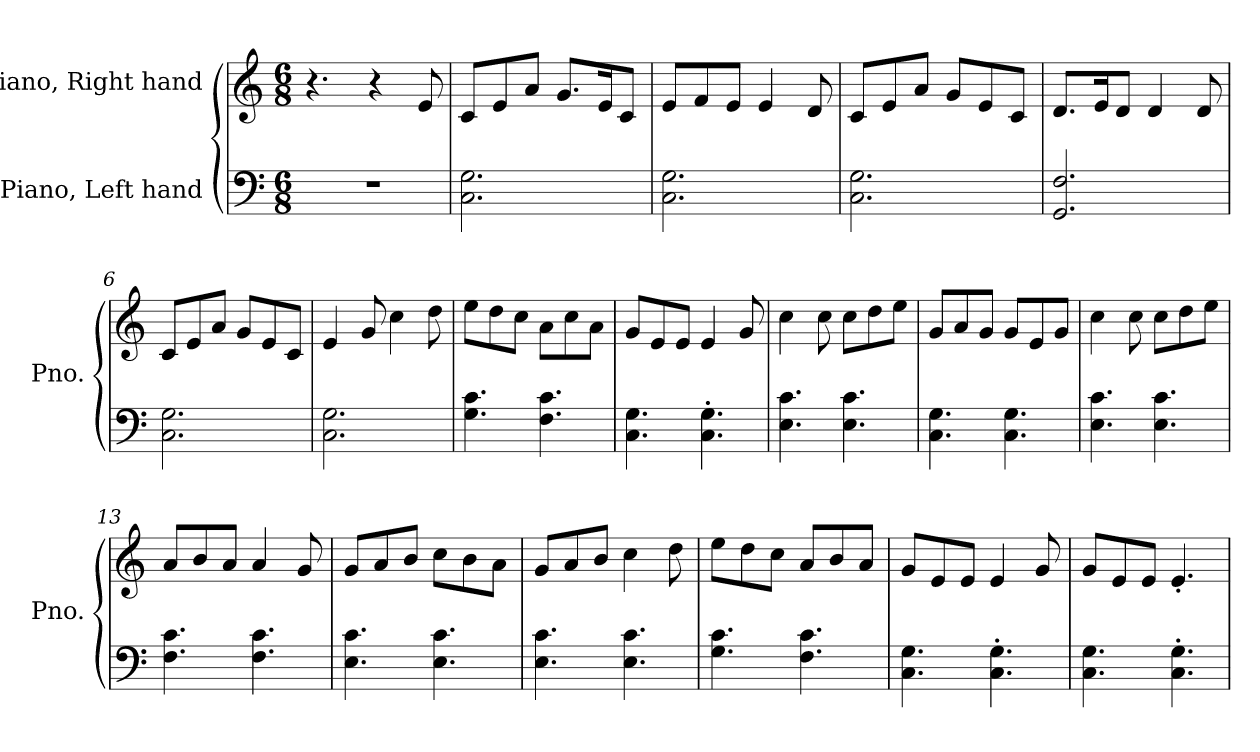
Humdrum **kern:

**kern	**kern
*part2	*part1
*staff2	*staff1
*I"Piano, Left hand	*I"Piano, Right hand
*I'Pno.	*I'Pno.
*clefF4	*clefG2
*k[]	*k[]
*M6/8	*M6/8
*MM110	*MM110
=1	=1
2.r	4.r
.	4r
.	8e/
=2	=2
2.C\ 2.G\	8c/L
.	8e/
.	8a/J
.	8.g/L
.	16e/K
.	8c/J
=3	=3
2.C\ 2.G\	8e/L
.	8f/
.	8e/J
.	4e/
.	8d/
=4	=4
2.C\ 2.G\	8c/L
.	8e/
.	8a/J
.	8g/L
.	8e/
.	8c/J
=5	=5
2.GG/ 2.F/	8.d/L
.	16e/K
.	8d/J
.	4d/
.	8d/
!!LO:LB:g=z
=6	=6
2.C\ 2.G\	8c/L
.	8e/
.	8a/J
.	8g/L
.	8e/
.	8c/J
=7	=7
2.C\ 2.G\	4e/
.	8g/
.	4cc\
.	8dd\
=8	=8
4.G\ 4.c\	8ee\L
.	8dd\
.	8cc\J
4.F\ 4.c\	8a\L
.	8cc\
.	8a\J
=9	=9
4.C\ 4.G\	8g/L
.	8e/
.	8e/J
4.C\' 4.G\'	4e/
.	8g/
=10	=10
4.E\ 4.c\	4cc\
.	8cc\
4.E\ 4.c\	8cc\L
.	8dd\
.	8ee\J
=11	=11
4.C\ 4.G\	8g/L
.	8a/
.	8g/J
4.C\ 4.G\	8g/L
.	8e/
.	8g/J
=12	=12
4.E\ 4.c\	4cc\
.	8cc\
4.E\ 4.c\	8cc\L
.	8dd\
.	8ee\J
!!LO:LB:g=z
=13	=13
4.F\ 4.c\	8a/L
.	8b/
.	8a/J
4.F\ 4.c\	4a/
.	8g/
=14	=14
4.E\ 4.c\	8g/L
.	8a/
.	8b/J
4.E\ 4.c\	8cc\L
.	8b\
.	8a\J
=15	=15
4.E\ 4.c\	8g/L
.	8a/
.	8b/J
4.E\ 4.c\	4cc\
.	8dd\
=16	=16
4.G\ 4.c\	8ee\L
.	8dd\
.	8cc\J
4.F\ 4.c\	8a/L
.	8b/
.	8a/J
=17	=17
4.C\ 4.G\	8g/L
.	8e/
.	8e/J
4.C\' 4.G\'	4e/
.	8g/
=18	=18
4.C\ 4.G\	8g/L
.	8e/
.	8e/J
4.C\' 4.G\'	4.e'/
=	=
*-	*-
